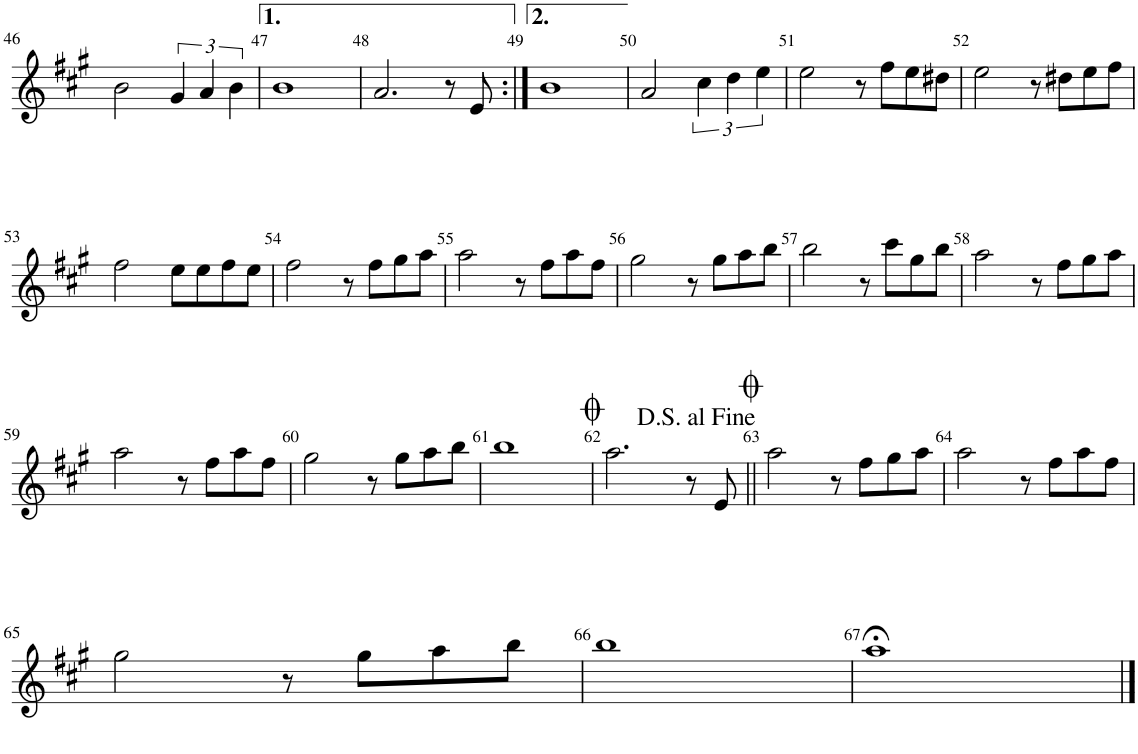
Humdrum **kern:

**kern
*part1
*staff1
*I"Saxophone Alto
*I'Sax. A.
!!LO:PB:g=z
*clefG2
*Trd5c9
*k[f#c#g#]
*M4/4
=46
2b\
6g#/
6a/
6b\
=47
1b
=48
2.a/
8r
8e/
=49:|!
1b
=50
2a/
6cc#\
6dd\
6ee\
=51
2ee\
8r
8ff#\L
8ee\
8dd#X\J
=52
2ee\
8r
8dd#X\L
8ee\
8ff#\J
!!LO:LB:g=z
=53
2ff#\
8ee\L
8ee\
8ff#\
8ee\J
=54
2ff#\
8r
8ff#\L
8gg#\
8aa\J
=55
2aa\
8r
8ff#\L
8aa\
8ff#\J
=56
2gg#\
8r
8gg#\L
8aa\
8bb\J
=57
2bb\
8r
8ccc#\L
8gg#\
8bb\J
=58
2aa\
8r
8ff#\L
8gg#\
8aa\J
!!LO:LB:g=z
=59
2aa\
8r
8ff#\L
8aa\
8ff#\J
=60
2gg#\
8r
8gg#\L
8aa\
8bb\J
=61
1bb
=62
2.aa\
8r
8e/
=63||
2aa\
8r
8ff#\L
8gg#\
8aa\J
=64
2aa\
8r
8ff#\L
8aa\
8ff#\J
!!LO:LB:g=z
=65
2gg#\
8r
8gg#\L
8aa\
8bb\J
=66
1bb
=67
1aa;<
==
*-
